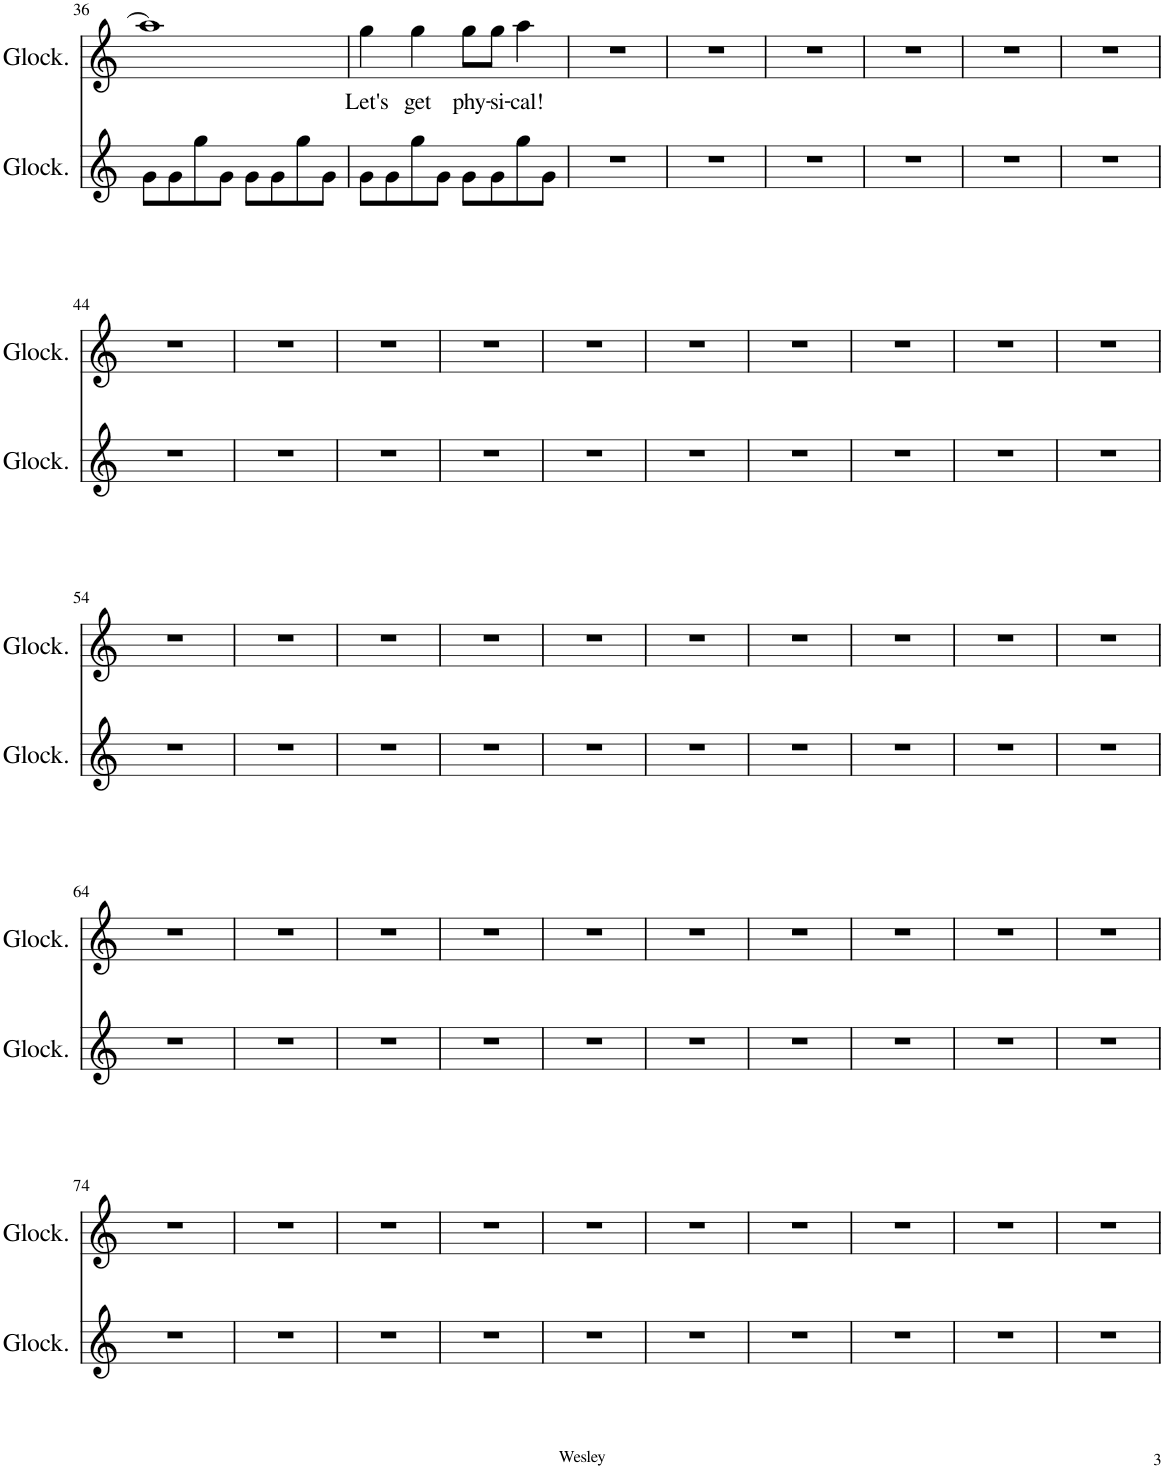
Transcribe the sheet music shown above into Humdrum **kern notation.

**kern	**kern	**text
*part2	*part1	*part1
*staff2	*staff1	*staff1
*I"Glockenspiel	*I"Glockenspiel	*
*I'Glock.	*I'Glock.	*
!!LO:PB:g=z
*clefG2	*clefG2	*
*Trd-14c-24	*Trd-14c-24	*
*k[]	*k[]	*
*M4/4	*M4/4	*
=36	=36	=36
8g\L	1aa]	.
8g\	.	.
8gg\	.	.
8g\J	.	.
8g\L	.	.
8g\	.	.
8gg\	.	.
8g\J	.	.
=37	=37	=37
!	!	!LO:LY:b
8g\L	4gg\	Let's
8g\	.	.
!	!	!LO:LY:b
8gg\	4gg\	get
8g\J	.	.
!	!	!LO:LY:b
8g\L	8gg\L	phy-
!	!	!LO:LY:b
8g\	8gg\J	-si-
!	!	!LO:LY:b
8gg\	4aa\	-cal!
8g\J	.	.
=38	=38	=38
1r	1r	.
=39	=39	=39
1r	1r	.
=40	=40	=40
1r	1r	.
=41	=41	=41
1r	1r	.
=42	=42	=42
1r	1r	.
=43	=43	=43
1r	1r	.
!!LO:LB:g=z
=44	=44	=44
1r	1r	.
=45	=45	=45
1r	1r	.
=46	=46	=46
1r	1r	.
=47	=47	=47
1r	1r	.
=48	=48	=48
1r	1r	.
=49	=49	=49
1r	1r	.
=50	=50	=50
1r	1r	.
=51	=51	=51
1r	1r	.
=52	=52	=52
1r	1r	.
=53	=53	=53
1r	1r	.
!!LO:LB:g=z
=54	=54	=54
1r	1r	.
=55	=55	=55
1r	1r	.
=56	=56	=56
1r	1r	.
=57	=57	=57
1r	1r	.
=58	=58	=58
1r	1r	.
=59	=59	=59
1r	1r	.
=60	=60	=60
1r	1r	.
=61	=61	=61
1r	1r	.
=62	=62	=62
1r	1r	.
=63	=63	=63
1r	1r	.
!!LO:LB:g=z
=64	=64	=64
1r	1r	.
=65	=65	=65
1r	1r	.
=66	=66	=66
1r	1r	.
=67	=67	=67
1r	1r	.
=68	=68	=68
1r	1r	.
=69	=69	=69
1r	1r	.
=70	=70	=70
1r	1r	.
=71	=71	=71
1r	1r	.
=72	=72	=72
1r	1r	.
=73	=73	=73
1r	1r	.
!!LO:LB:g=z
=74	=74	=74
1r	1r	.
=75	=75	=75
1r	1r	.
=76	=76	=76
1r	1r	.
=77	=77	=77
1r	1r	.
=78	=78	=78
1r	1r	.
=79	=79	=79
1r	1r	.
=80	=80	=80
1r	1r	.
=81	=81	=81
1r	1r	.
=82	=82	=82
1r	1r	.
=83	=83	=83
1r	1r	.
=	=	=
*-	*-	*-
